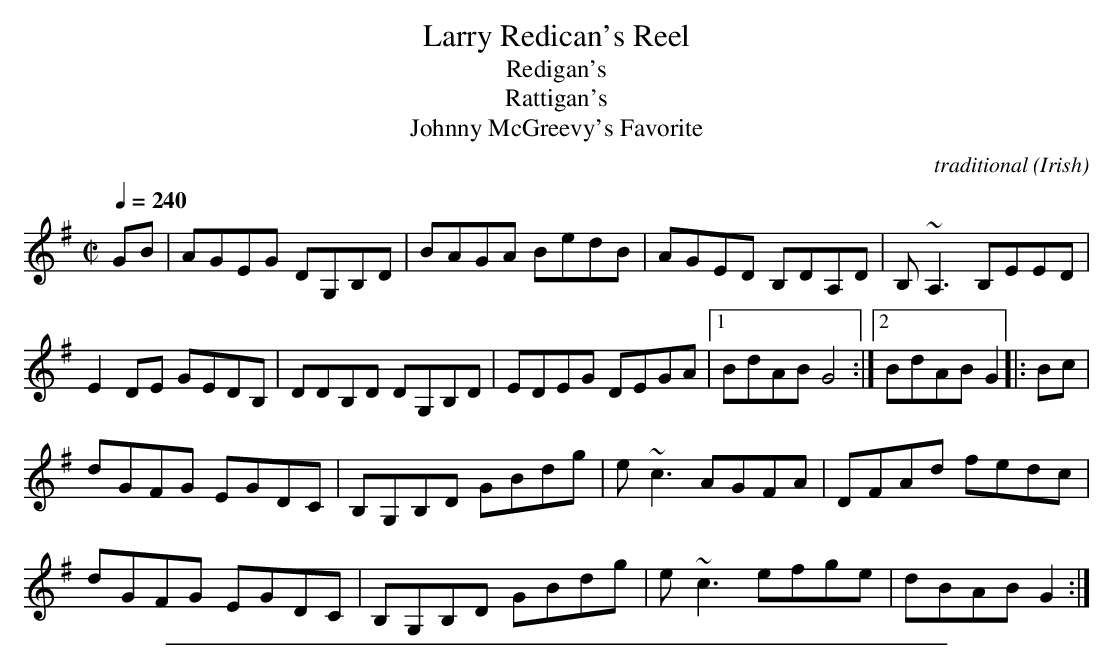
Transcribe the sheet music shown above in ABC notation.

X:1
T: Larry Redican's Reel
T: Redigan's
T: Rattigan's
T: Johnny McGreevy's Favorite
C:traditional
O:Irish
M:C|
L:1/8
Q:1/4=240
K:G
GB | AGEG DG,B,D | BAGA BedB | AGED B,DA,D | B,~A,3 B,EED |
E2DE GEDB, | DDB,D DG,B,D | EDEG DEGA |1 BdAB G4 :|2 BdAB G2 |: Bc |
dGFG EGDC | B,G,B,D GBdg | e~c3 AGFA | DFAd fedc |
dGFG EGDC | B,G,B,D GBdg | e~c3 efge | dBAB G2 :|
